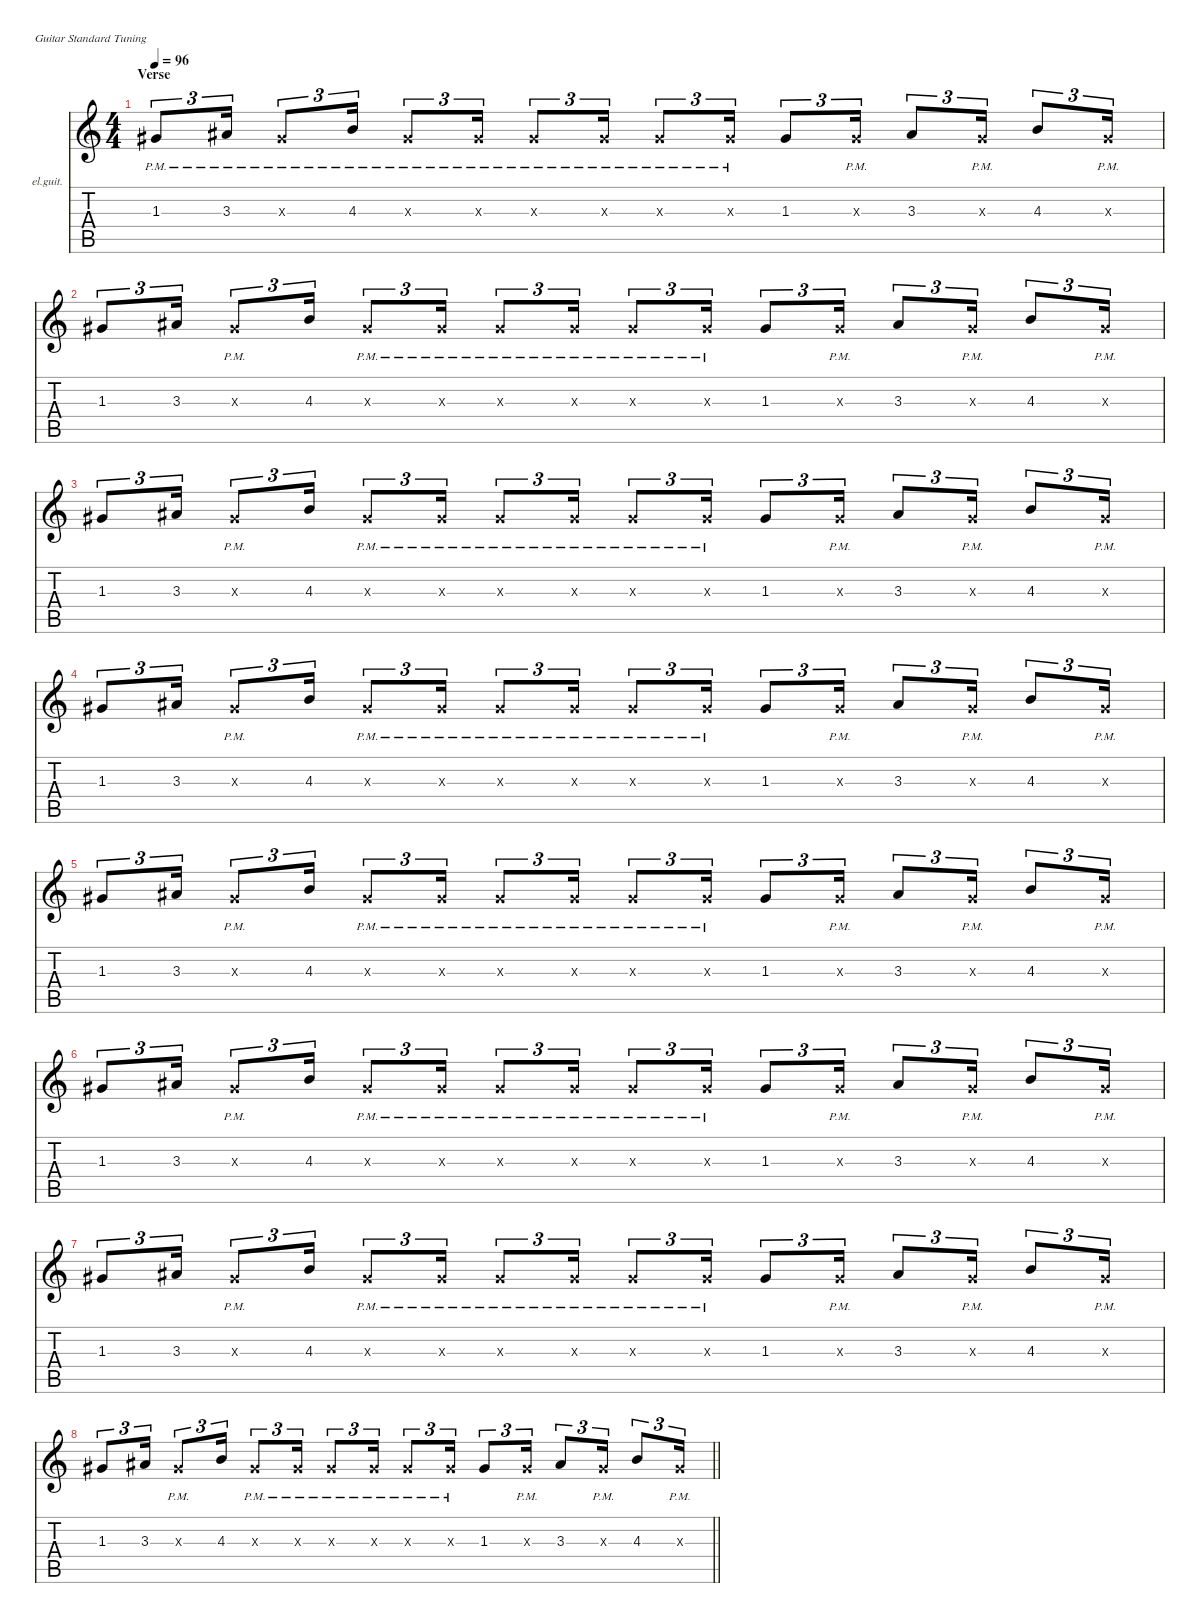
\defaultSystemsLayout 4
\hideDynamics
\bracketExtendMode nobrackets
\firstSystemTrackNameOrientation horizontal
\otherSystemsTrackNameOrientation horizontal
\track ("Guitar (muted 2)" "el.guit.") {instrument electricguitarmuted}
\staff {score tabs}
\tuning (E4 B3 G3 D3 A2 E2)
\ts (4 4)
\section ("" "Verse")
\tempo 96
\clef g2
\ks c
1.3{pm acc #}.8{tu (3 2) dy f beam Up} 3.3{pm acc #}.16{tu (3 2) beam Up} 1.3{pm x acc #}.8{tu (3 2) beam Up} 4.3{pm}.16{tu (3 2) beam Up} 1.3{pm x acc #}.8{tu (3 2) beam Up} 1.3{pm x acc #}.16{tu (3 2) beam Up} 1.3{pm x acc #}.8{tu (3 2) beam Up} 1.3{pm x acc #}.16{tu (3 2) beam Up} 1.3{pm x acc #}.8{tu (3 2) beam Up} 1.3{pm x acc #}.16{tu (3 2) beam Up} 1.3{acc #}.8{tu (3 2) beam Up} 1.3{pm x acc #}.16{tu (3 2) beam Up} 3.3{acc #}.8{tu (3 2) beam Up} 1.3{pm x acc #}.16{tu (3 2) beam Up} 4.3.8{tu (3 2) beam Up} 1.3{pm x acc #}.16{tu (3 2) beam Up} |
1.3{acc #}.8{tu (3 2) beam Up} 3.3{acc #}.16{tu (3 2) beam Up} 1.3{pm x acc #}.8{tu (3 2) beam Up} 4.3.16{tu (3 2) beam Up} 1.3{pm x acc #}.8{tu (3 2) beam Up} 1.3{pm x acc #}.16{tu (3 2) beam Up} 1.3{pm x acc #}.8{tu (3 2) beam Up} 1.3{pm x acc #}.16{tu (3 2) beam Up} 1.3{pm x acc #}.8{tu (3 2) beam Up} 1.3{pm x acc #}.16{tu (3 2) beam Up} 1.3{acc #}.8{tu (3 2) beam Up} 1.3{pm x acc #}.16{tu (3 2) beam Up} 3.3{acc #}.8{tu (3 2) beam Up} 1.3{pm x acc #}.16{tu (3 2) beam Up} 4.3.8{tu (3 2) beam Up} 1.3{pm x acc #}.16{tu (3 2) beam Up} |
1.3{acc #}.8{tu (3 2) beam Up} 3.3{acc #}.16{tu (3 2) beam Up} 1.3{pm x acc #}.8{tu (3 2) beam Up} 4.3.16{tu (3 2) beam Up} 1.3{pm x acc #}.8{tu (3 2) beam Up} 1.3{pm x acc #}.16{tu (3 2) beam Up} 1.3{pm x acc #}.8{tu (3 2) beam Up} 1.3{pm x acc #}.16{tu (3 2) beam Up} 1.3{pm x acc #}.8{tu (3 2) beam Up} 1.3{pm x acc #}.16{tu (3 2) beam Up} 1.3{acc #}.8{tu (3 2) beam Up} 1.3{pm x acc #}.16{tu (3 2) beam Up} 3.3{acc #}.8{tu (3 2) beam Up} 1.3{pm x acc #}.16{tu (3 2) beam Up} 4.3.8{tu (3 2) beam Up} 1.3{pm x acc #}.16{tu (3 2) beam Up} |
1.3{acc #}.8{tu (3 2) beam Up} 3.3{acc #}.16{tu (3 2) beam Up} 1.3{pm x acc #}.8{tu (3 2) beam Up} 4.3.16{tu (3 2) beam Up} 1.3{pm x acc #}.8{tu (3 2) beam Up} 1.3{pm x acc #}.16{tu (3 2) beam Up} 1.3{pm x acc #}.8{tu (3 2) beam Up} 1.3{pm x acc #}.16{tu (3 2) beam Up} 1.3{pm x acc #}.8{tu (3 2) beam Up} 1.3{pm x acc #}.16{tu (3 2) beam Up} 1.3{acc #}.8{tu (3 2) beam Up} 1.3{pm x acc #}.16{tu (3 2) beam Up} 3.3{acc #}.8{tu (3 2) beam Up} 1.3{pm x acc #}.16{tu (3 2) beam Up} 4.3.8{tu (3 2) beam Up} 1.3{pm x acc #}.16{tu (3 2) beam Up} |
1.3{acc #}.8{tu (3 2) beam Up} 3.3{acc #}.16{tu (3 2) beam Up} 1.3{pm x acc #}.8{tu (3 2) beam Up} 4.3.16{tu (3 2) beam Up} 1.3{pm x acc #}.8{tu (3 2) beam Up} 1.3{pm x acc #}.16{tu (3 2) beam Up} 1.3{pm x acc #}.8{tu (3 2) beam Up} 1.3{pm x acc #}.16{tu (3 2) beam Up} 1.3{pm x acc #}.8{tu (3 2) beam Up} 1.3{pm x acc #}.16{tu (3 2) beam Up} 1.3{acc #}.8{tu (3 2) beam Up} 1.3{pm x acc #}.16{tu (3 2) beam Up} 3.3{acc #}.8{tu (3 2) beam Up} 1.3{pm x acc #}.16{tu (3 2) beam Up} 4.3.8{tu (3 2) beam Up} 1.3{pm x acc #}.16{tu (3 2) beam Up} |
1.3{acc #}.8{tu (3 2) beam Up} 3.3{acc #}.16{tu (3 2) beam Up} 1.3{pm x acc #}.8{tu (3 2) beam Up} 4.3.16{tu (3 2) beam Up} 1.3{pm x acc #}.8{tu (3 2) beam Up} 1.3{pm x acc #}.16{tu (3 2) beam Up} 1.3{pm x acc #}.8{tu (3 2) beam Up} 1.3{pm x acc #}.16{tu (3 2) beam Up} 1.3{pm x acc #}.8{tu (3 2) beam Up} 1.3{pm x acc #}.16{tu (3 2) beam Up} 1.3{acc #}.8{tu (3 2) beam Up} 1.3{pm x acc #}.16{tu (3 2) beam Up} 3.3{acc #}.8{tu (3 2) beam Up} 1.3{pm x acc #}.16{tu (3 2) beam Up} 4.3.8{tu (3 2) beam Up} 1.3{pm x acc #}.16{tu (3 2) beam Up} |
1.3{acc #}.8{tu (3 2) beam Up} 3.3{acc #}.16{tu (3 2) beam Up} 1.3{pm x acc #}.8{tu (3 2) beam Up} 4.3.16{tu (3 2) beam Up} 1.3{pm x acc #}.8{tu (3 2) beam Up} 1.3{pm x acc #}.16{tu (3 2) beam Up} 1.3{pm x acc #}.8{tu (3 2) beam Up} 1.3{pm x acc #}.16{tu (3 2) beam Up} 1.3{pm x acc #}.8{tu (3 2) beam Up} 1.3{pm x acc #}.16{tu (3 2) beam Up} 1.3{acc #}.8{tu (3 2) beam Up} 1.3{pm x acc #}.16{tu (3 2) beam Up} 3.3{acc #}.8{tu (3 2) beam Up} 1.3{pm x acc #}.16{tu (3 2) beam Up} 4.3.8{tu (3 2) beam Up} 1.3{pm x acc #}.16{tu (3 2) beam Up} |
\barLineRight lightlight
1.3{acc #}.8{tu (3 2) beam Up} 3.3{acc #}.16{tu (3 2) beam Up} 1.3{pm x acc #}.8{tu (3 2) beam Up} 4.3.16{tu (3 2) beam Up} 1.3{pm x acc #}.8{tu (3 2) beam Up} 1.3{pm x acc #}.16{tu (3 2) beam Up} 1.3{pm x acc #}.8{tu (3 2) beam Up} 1.3{pm x acc #}.16{tu (3 2) beam Up} 1.3{pm x acc #}.8{tu (3 2) beam Up} 1.3{pm x acc #}.16{tu (3 2) beam Up} 1.3{acc #}.8{tu (3 2) beam Up} 1.3{pm x acc #}.16{tu (3 2) beam Up} 3.3{acc #}.8{tu (3 2) beam Up} 1.3{pm x acc #}.16{tu (3 2) beam Up} 4.3.8{tu (3 2) beam Up} 1.3{pm x acc #}.16{tu (3 2) beam Up}
